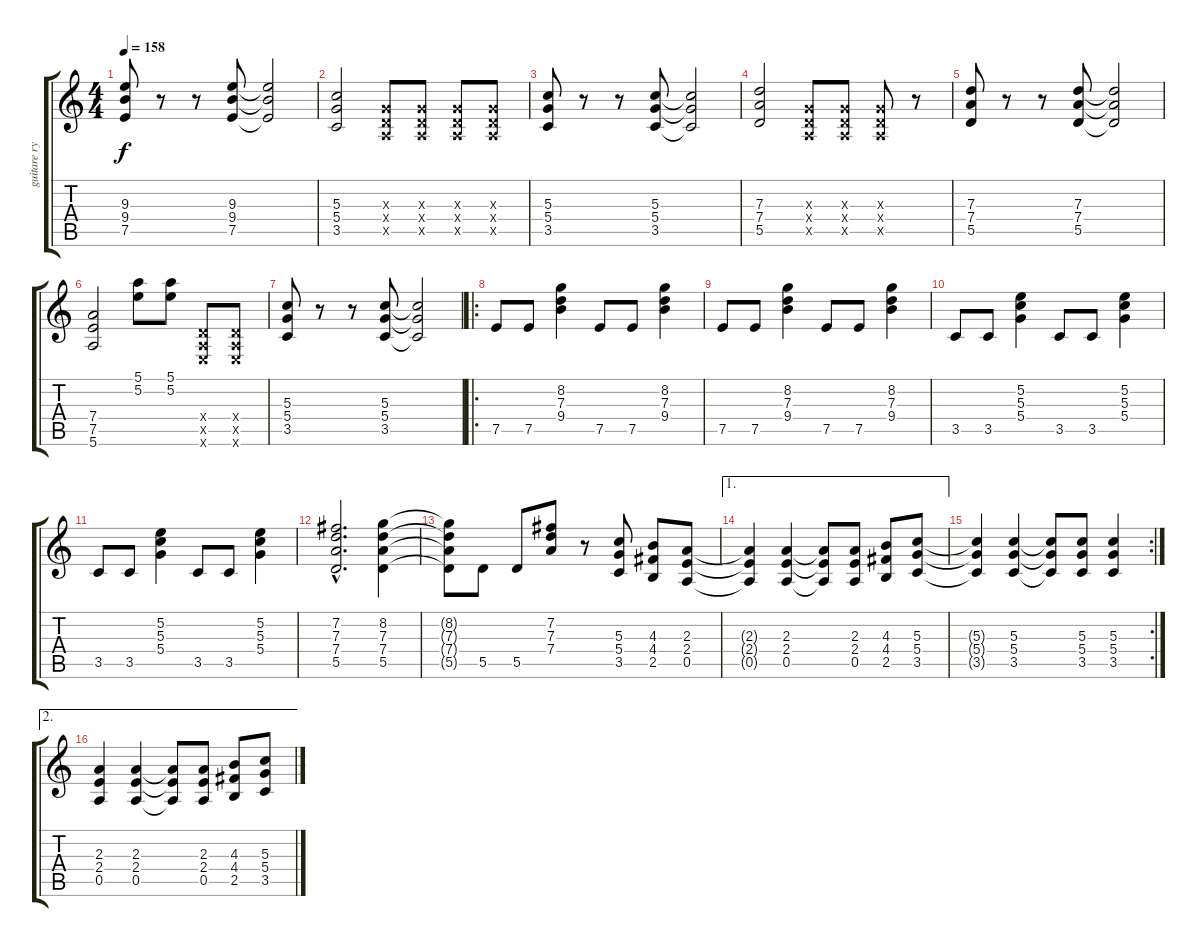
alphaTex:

\track ("guitare rythmique" "guitare ry") {instrument acousticguitarsteel}
\staff {score tabs}
\tuning (E4 B3 G3 D3 A2 E2) {hide}
\ts (4 4)
\tempo 158
\clef g2
\ks c
(9.3 9.4 7.5).8{dy f} r.8 r.8 (9.3 9.4 7.5).8 (9.3{t} 9.4{t} 7.5{t}).2 |
(5.3 5.4 3.5).2 (0.3{x} 0.4{x} 0.5{x}).8 (0.3{x} 0.4{x} 0.5{x}).8 (0.3{x} 0.4{x} 0.5{x}).8 (0.3{x} 0.4{x} 0.5{x}).8 |
(5.3 5.4 3.5).8 r.8 r.8 (5.3 5.4 3.5).8 (5.3{t} 5.4{t} 3.5{t}).2 |
(7.3 7.4 5.5).2 (0.3{x} 0.4{x} 0.5{x}).8 (0.3{x} 0.4{x} 0.5{x}).8 (0.3{x} 0.4{x} 0.5{x}).8 r.8 |
(7.3 7.4 5.5).8 r.8 r.8 (7.3 7.4 5.5).8 (7.3{t} 7.4{t} 5.5{t}).2 |
(7.4 7.5 5.6).2 (5.1 5.2).8 (5.1 5.2).8 (0.4{x} 0.5{x} 0.6{x}).8 (0.4{x} 0.5{x} 0.6{x}).8 |
(5.3 5.4 3.5).8 r.8 r.8 (5.3 5.4 3.5).8 (5.3{t} 5.4{t} 3.5{t}).2 |
\ro
7.5.8 7.5.8 (8.2 7.3 9.4).4 7.5.8 7.5.8 (8.2 7.3 9.4).4 |
7.5.8 7.5.8 (8.2 7.3 9.4).4 7.5.8 7.5.8 (8.2 7.3 9.4).4 |
3.5.8 3.5.8 (5.2 5.3 5.4).4 3.5.8 3.5.8 (5.2 5.3 5.4).4 |
3.5.8 3.5.8 (5.2 5.3 5.4).4 3.5.8 3.5.8 (5.2 5.3 5.4).4 |
(7.2{hac} 7.3{hac} 7.4{hac} 5.5{hac}).2{d} (8.2 7.3 7.4 5.5).4 |
(8.2{t} 7.3{t} 7.4{t} 5.5{t}).8 5.5.8 5.5.8 (7.2 7.3 7.4).8 r.8 (5.3 5.4 3.5).8 (4.3 4.4 2.5).8 (2.3 2.4 0.5).8 |
\ae 1
(2.3{t} 2.4{t} 0.5{t}).4 (2.3 2.4 0.5).4 (2.3{t} 2.4{t} 0.5{t}).8 (2.3 2.4 0.5).8 (4.3 4.4 2.5).8 (5.3 5.4 3.5).8 |
\rc 2
(5.3{t} 5.4{t} 3.5{t}).4 (5.3 5.4 3.5).4 (5.3{t} 5.4{t} 3.5{t}).8 (5.3 5.4 3.5).8 (5.3 5.4 3.5).4 |
\ae 2
(2.3 2.4 0.5).4 (2.3 2.4 0.5).4 (2.3{t} 2.4{t} 0.5{t}).8 (2.3 2.4 0.5).8 (4.3 4.4 2.5).8 (5.3 5.4 3.5).8
